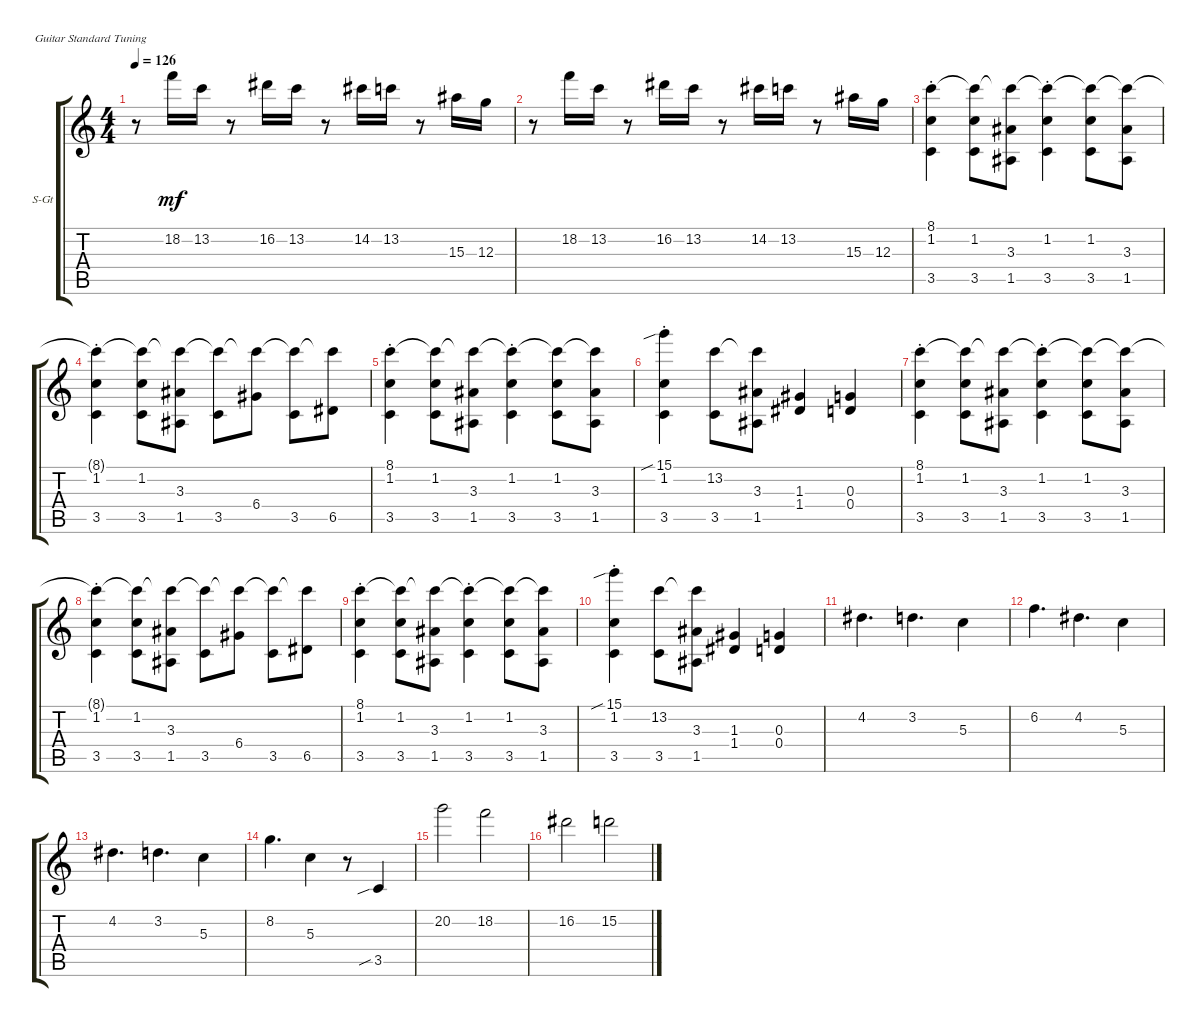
\defaultSystemsLayout 4
\bracketExtendMode groupsimilarinstruments
\firstSystemTrackNameOrientation horizontal
\otherSystemsTrackNameOrientation horizontal
\track ("Synth" "S-Gt") {instrument acousticguitarsteel}
\staff {score tabs}
\tuning (E4 B3 G3 D3 A2 E2)
\ts (4 4)
\tempo 126
\clef g2
\ks c
r.8{dy mf} 18.2.16 13.2.16 r.8 16.2.16 13.2.16 r.8 14.2.16 13.2.16 r.8 15.3.16 12.3.16 |
r.8 18.2.16 13.2.16 r.8 16.2.16 13.2.16 r.8 14.2.16 13.2.16 r.8 15.3.16 12.3.16 |
(3.5 1.2{st} 8.1).4 (3.5 1.2 8.1{t}).8 (1.5 3.3 8.1{t}).8 (3.5 1.2{st} 8.1{t}).4 (3.5 1.2 8.1{t}).8 (1.5 3.3 8.1{t}).8 |
(1.2{st} 3.5 8.1{t}).4 (1.2 3.5 8.1{t}).8 (3.3 1.5 8.1{t}).8 (3.5 8.1{t}).8 (8.1{t} 6.4).8 (3.5 8.1{t}).8 (6.5 8.1{t}).8 |
(3.5 1.2{st} 8.1).4 (3.5 1.2 8.1{t}).8 (1.5 3.3 8.1{t}).8 (3.5 1.2{st} 8.1{t}).4 (3.5 1.2 8.1{t}).8 (1.5 3.3 8.1{t}).8 |
(3.5 1.2{st} 15.1{sib}).4 (3.5 13.2).8 (1.5 3.3 13.2{t}).8 (1.4 1.3).4 (0.4 0.3).4 |
(3.5 1.2{st} 8.1).4 (3.5 1.2 8.1{t}).8 (1.5 3.3 8.1{t}).8 (3.5 1.2{st} 8.1{t}).4 (3.5 1.2 8.1{t}).8 (1.5 3.3 8.1{t}).8 |
(1.2{st} 3.5 8.1{t}).4 (1.2 3.5 8.1{t}).8 (3.3 1.5 8.1{t}).8 (3.5 8.1{t}).8 (8.1{t} 6.4).8 (3.5 8.1{t}).8 (6.5 8.1{t}).8 |
(3.5 1.2{st} 8.1).4 (3.5 1.2 8.1{t}).8 (1.5 3.3 8.1{t}).8 (3.5 1.2{st} 8.1{t}).4 (3.5 1.2 8.1{t}).8 (1.5 3.3 8.1{t}).8 |
(3.5 1.2{st} 15.1{sib}).4 (3.5 13.2).8 (1.5 3.3 13.2{t}).8 (1.4 1.3).4 (0.4 0.3).4 |
4.2.4{d} 3.2.4{d} 5.3.4 |
6.2.4{d} 4.2.4{d} 5.3.4 |
4.2.4{d} 3.2.4{d} 5.3.4 |
8.2.4{d} 5.3.4 r.8 3.5{sib}.4 |
20.2.2 18.2.2 |
16.2.2 15.2.2
